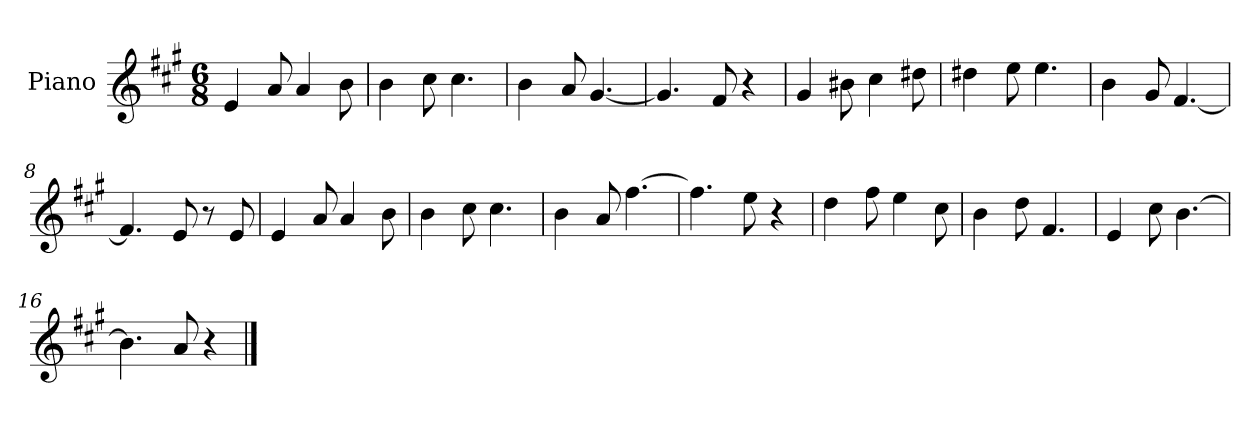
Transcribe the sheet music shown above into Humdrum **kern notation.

**kern
*part1
*staff1
*I"Piano
*I'Pno
*clefG2
*k[f#c#g#]
*A:
*M6/8
=1
4e/
8a/
4a/
8b\
=2
4b\
8cc#\
4.cc#\
=3
4b\
8a/
[4.g#/
=4
4.g#/]
8f#/
4r
=5
4g#/
8b#X\
4cc#\
8dd#X\
=6
4dd#X\
8ee\
4.ee\
=7
4b\
8g#/
[4.f#/
=8
4.f#/]
8e/
8r
8e/
=9
4e/
8a/
4a/
8b\
=10
4b\
8cc#\
4.cc#\
=11
4b\
8a/
[4.ff#\
=12
4.ff#\]
8ee\
4r
=13
4dd\
8ff#\
4ee\
8cc#\
=14
4b\
8dd\
4.f#/
=15
4e/
8cc#\
[4.b\
=16
4.b\]
8a/
4r
==
*-
